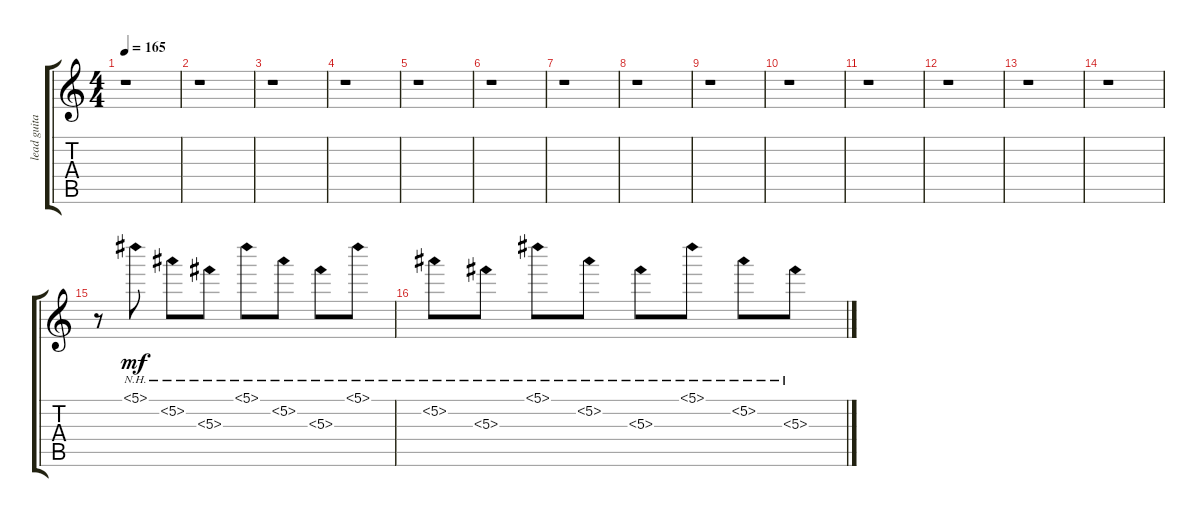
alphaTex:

\track ("lead guitar " "lead guita") {instrument overdrivenguitar}
\staff {score tabs}
\tuning (Eb4 Bb3 Gb3 Db3 Ab2 Eb2) {hide}
\ts (4 4)
\tempo 165
\clef g2
\ks c
r.1{dy f} |
r.1 |
r.1 |
r.1 |
r.1 |
r.1 |
r.1 |
r.1 |
r.1 |
r.1 |
r.1 |
r.1 |
r.1 |
r.1 |
r.8 5.1{nh}.8{dy mf} 5.2{nh}.8 5.3{nh}.8 5.1{nh}.8 5.2{nh}.8 5.3{nh}.8 5.1{nh}.8 |
5.2{nh}.8 5.3{nh}.8 5.1{nh}.8 5.2{nh}.8 5.3{nh}.8 5.1{nh}.8 5.2{nh}.8 5.3{nh}.8
